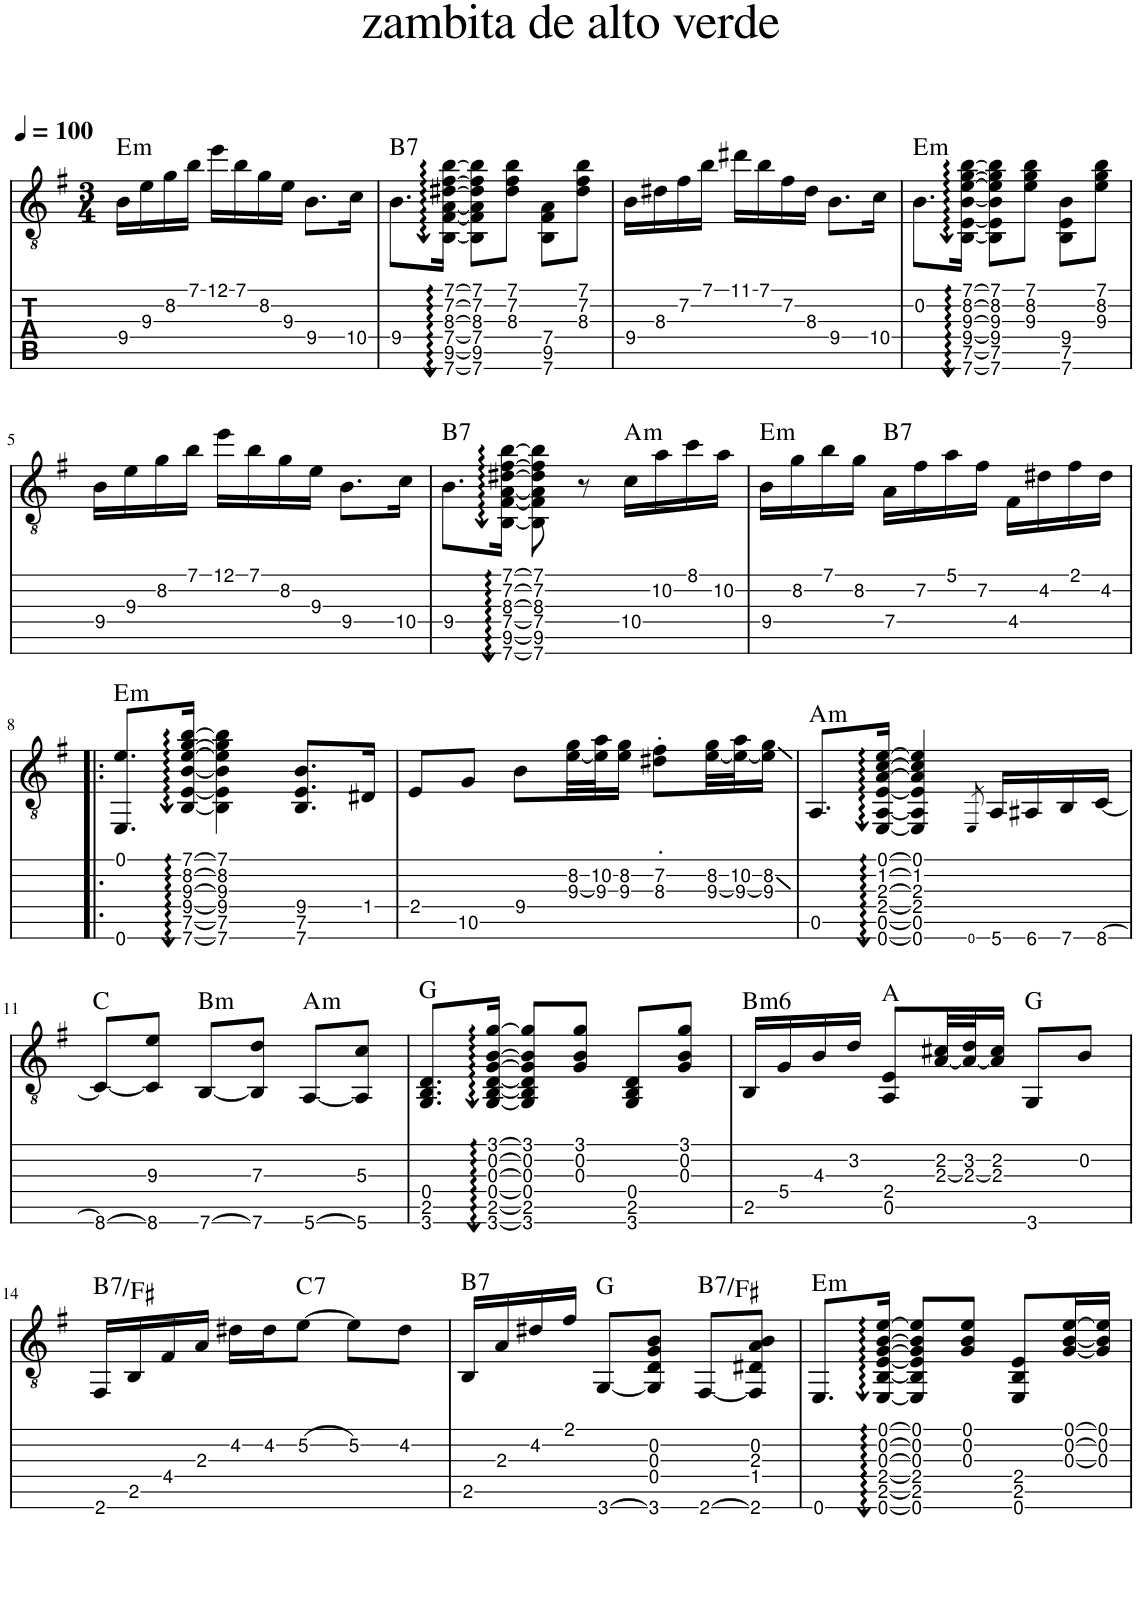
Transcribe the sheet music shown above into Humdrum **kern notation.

**kern	**kern	**harte
*part1	*part1	*part1
*staff2	*staff1	*
*I"Guitar	*	*
*I'Guit.	*	*
*stria6	*	*
*	*clefGv2	*
*k[f#]	*k[f#]	*
*M3/4	*M3/4	*
*MM100	*MM100	*
=1	=1	=1
!	!	!LO:H:kt=m
16BLL	16B\LL	E:min
16eJ	16e\	.
16gL	16g\	.
16bJJ	16b\JJ	.
16eeLL	16ee\LL	.
16bJ	16b\	.
16gL	16g\	.
16eJJ	16e\JJ	.
8.BL	8.B\L	.
16cJk	16c\Jk	.
=2	=2	=2
!	!	!LO:H:kt=7
8.BL	8.B\L	B:7
[16BB\ [16F#\ [16A\ [16d#\ [16f#\ [16b\Jk	[16BB\ [16F#\ [16A\ [16d#X\ [16f#\ [16b\Jk	.
8BB]\ 8F#]\ 8A]\ 8d#X]\ 8f#]\ 8b]\L	8BB\] 8F#\] 8A\] 8d#\] 8f#\] 8b\]L	.
8d#\ 8f#\ 8b\J	8d#\ 8f#\ 8b\J	.
8BB\ 8F#\ 8A\L	8BB\ 8F#\ 8A\L	.
8d#\ 8f#\ 8b\J	8d#\ 8f#\ 8b\J	.
=3	=3	=3
16BLL	16B\LL	.
16d#J	16d#X\	.
16f#L	16f#\	.
16bJJ	16b\JJ	.
16dd#LL	16dd#X\LL	.
16bJ	16b\	.
16f#L	16f#\	.
16d#JJ	16d#\JJ	.
8.BL	8.B\L	.
16cJk	16c\Jk	.
=4	=4	=4
!	!	!LO:H:kt=m
8.BL	8.B\L	E:min
[16BB\ [16E\ [16B\ [16e\ [16g\ [16b\Jk	[16BB\ [16E\ [16B\ [16e\ [16g\ [16b\Jk	.
8BB]\ 8E]\ 8B]\ 8e]\ 8g]\ 8b]\L	8BB\] 8E\] 8B\] 8e\] 8g\] 8b\]L	.
8e\ 8g\ 8b\J	8e\ 8g\ 8b\J	.
8BB\ 8E\ 8B\L	8BB\ 8E\ 8B\L	.
8e\ 8g\ 8b\J	8e\ 8g\ 8b\J	.
!!LO:LB:g=z
=5	=5	=5
16BLL	16B\LL	.
16eJ	16e\	.
16gL	16g\	.
16bJJ	16b\JJ	.
16eeLL	16ee\LL	.
16bJ	16b\	.
16gL	16g\	.
16eJJ	16e\JJ	.
8.BL	8.B\L	.
16cJk	16c\Jk	.
=6	=6	=6
!	!	!LO:H:kt=7
8.BL	8.B\L	B:7
[16BB\ [16F#\ [16A\ [16d#\ [16f#\ [16b\Jk	[16BB\ [16F#\ [16A\ [16d#X\ [16f#\ [16b\Jk	.
8BB] 8F#] 8A] 8d#] 8f#] 8b]	8BB\] 8F#\] 8A\] 8d#\] 8f#\] 8b\]	.
8r	8r	.
!	!	!LO:H:kt=m
16cLL	16c\LL	A:min
16aJ	16a\	.
16ccL	16cc\	.
16aJJ	16a\JJ	.
=7	=7	=7
!	!	!LO:H:kt=m
16BLL	16B\LL	E:min
16gJ	16g\	.
16bL	16b\	.
16gJJ	16g\JJ	.
!	!	!LO:H:kt=7
16ALL	16A\LL	B:7
16f#J	16f#\	.
16aL	16a\	.
16f#JJ	16f#\JJ	.
16F#LL	16F#\LL	.
16d#J	16d#X\	.
16f#L	16f#\	.
16d#JJ	16d#\JJ	.
!!LO:LB:g=z
=8!|:	=8!|:	=8!|:
!	!	!LO:H:kt=m
8.EE\ 8.e\L	8.EE/ 8.e/L	E:min
[16BB\ [16E\ [16B\ [16e\ [16g\ [16b\Jk	[16BB/ [16E/ [16B/ [16e/ [16g/ [16b/Jk	.
4BB] 4E] 4B] 4e] 4g] 4b]	4BB\] 4E\] 4B\] 4e\] 4g\] 4b\]	.
8.BB\ 8.E\ 8.B\L	8.BB/ 8.E/ 8.B/L	.
16D#Jk	16D#X/Jk	.
=9	=9	=9
8EL	8E/L	.
8GJ	8G/J	.
8BL	8B\L	.
[32e\ 32g\LL	[32e\ 32g\LL	.
32e]\ 32a\J	32e\] 32a\J	.
16e\ 16g\JJ	16e\ 16g\JJ	.
8d#'\ 8f#'\L	8d#X\' 8f#\'L	.
[32e\ 32g\LL	[32e\ 32g\LL	.
32e_\ 32a\J	32e\_ 32a\J	.
16e]\ 16g\JJ	16e\] 16g\JJ	.
=10	=10	=10
!	!	!LO:H:kt=m
8.AAL	8.AA/L	A:min
[16EE\ [16AA\ [16E\ [16A\ [16c\ [16e\Jk	[16EE/ [16AA/ [16E/ [16A/ [16c/ [16e/Jk	.
4EE] 4AA] 4E] 4A] 4c] 4e]	4EE/] 4AA/] 4E/] 4A/] 4c/] 4e/]	.
qEE	8qEE/	.
16AALL	16AA/LL	.
16AA#J	16AA#X/	.
16BBL	16BB/	.
[16CJJ	[16C/JJ	.
!!LO:LB:g=z
=11	=11	=11
8CL_	8C/L_	C:maj
8C]\ 8e\J	8C/] 8e/J	.
!	!	!LO:H:kt=m
[8BBL	[8BB/L	B:min
8BB]\ 8d\J	8BB/] 8d/J	.
!	!	!LO:H:kt=m
[8AAL	[8AA/L	A:min
8AA]\ 8c\J	8AA/] 8c/J	.
=12	=12	=12
8.GG\ 8.BB\ 8.D\L	8.GG/ 8.BB/ 8.D/L	G:maj
[16GG\ [16BB\ [16D\ [16G\ [16B\ [16g\Jk	[16GG/ [16BB/ [16D/ [16G/ [16B/ [16g/Jk	.
8GG]\ 8BB]\ 8D]\ 8G]\ 8B]\ 8g]\L	8GG/] 8BB/] 8D/] 8G/] 8B/] 8g/]L	.
8G\ 8B\ 8g\J	8G/ 8B/ 8g/J	.
8GG\ 8BB\ 8D\L	8GG/ 8BB/ 8D/L	.
8G\ 8B\ 8g\J	8G/ 8B/ 8g/J	.
=13	=13	=13
!	!	!LO:H:kt=m6
16BBLL	16BB/LL	B:min6
16GJ	16G/	.
16BL	16B/	.
16dJJ	16d/JJ	.
8AA\ 8E\L	8AA/ 8E/L	A:maj
[32A\ 32c#\LL	[32A/ 32c#X/LL	.
32A_\ 32d\J	32A/_ 32d/J	.
16A]\ 16c#\JJ	16A/] 16c#/JJ	.
8GGL	8GG/L	G:maj
8BJ	8B/J	.
!!LO:LB:g=z
=14	=14	=14
!	!	!LO:H:kt=7
16FF#LL	16FF#/LL	B:7/5
16BBJ	16BB/	.
16F#L	16F#/	.
16AJJ	16A/JJ	.
16d#LL	16d#X\LL	.
16d#J	16d#\J	.
!	!	!LO:H:kt=7
[8eJ	[8e\J	C:7
8eL]	8e\L]	.
8d#J	8d#\J	.
=15	=15	=15
!	!	!LO:H:kt=7
16BBLL	16BB/LL	B:7
16AJ	16A/	.
16d#L	16d#X/	.
16f#JJ	16f#/JJ	.
[8GGL	[8GG/L	G:maj
8GG]\ 8D\ 8G\ 8B\J	8GG/] 8D/ 8G/ 8B/J	.
!	!	!LO:H:kt=7
[8FF#L	[8FF#/L	B:7/5
8FF#]\ 8D#\ 8A\ 8B\J	8FF#/] 8D#X/ 8A/ 8B/J	.
=16	=16	=16
!	!	!LO:H:kt=m
8.EEL	8.EE/L	E:min
[16EE\ [16BB\ [16E\ [16G\ [16B\ [16e\Jk	[16EE/ [16BB/ [16E/ [16G/ [16B/ [16e/Jk	.
8EE]\ 8BB]\ 8E]\ 8G]\ 8B]\ 8e]\L	8EE/] 8BB/] 8E/] 8G/] 8B/] 8e/]L	.
8G\ 8B\ 8e\J	8G/ 8B/ 8e/J	.
8EE\ 8BB\ 8E\L	8EE/ 8BB/ 8E/L	.
[16G\ [16B\ [16e\L	[16G/ [16B/ [16e/L	.
16G]\ 16B]\ 16e]\JJ	16G/] 16B/] 16e/]JJ	.
=	=	=
*-	*-	*-
